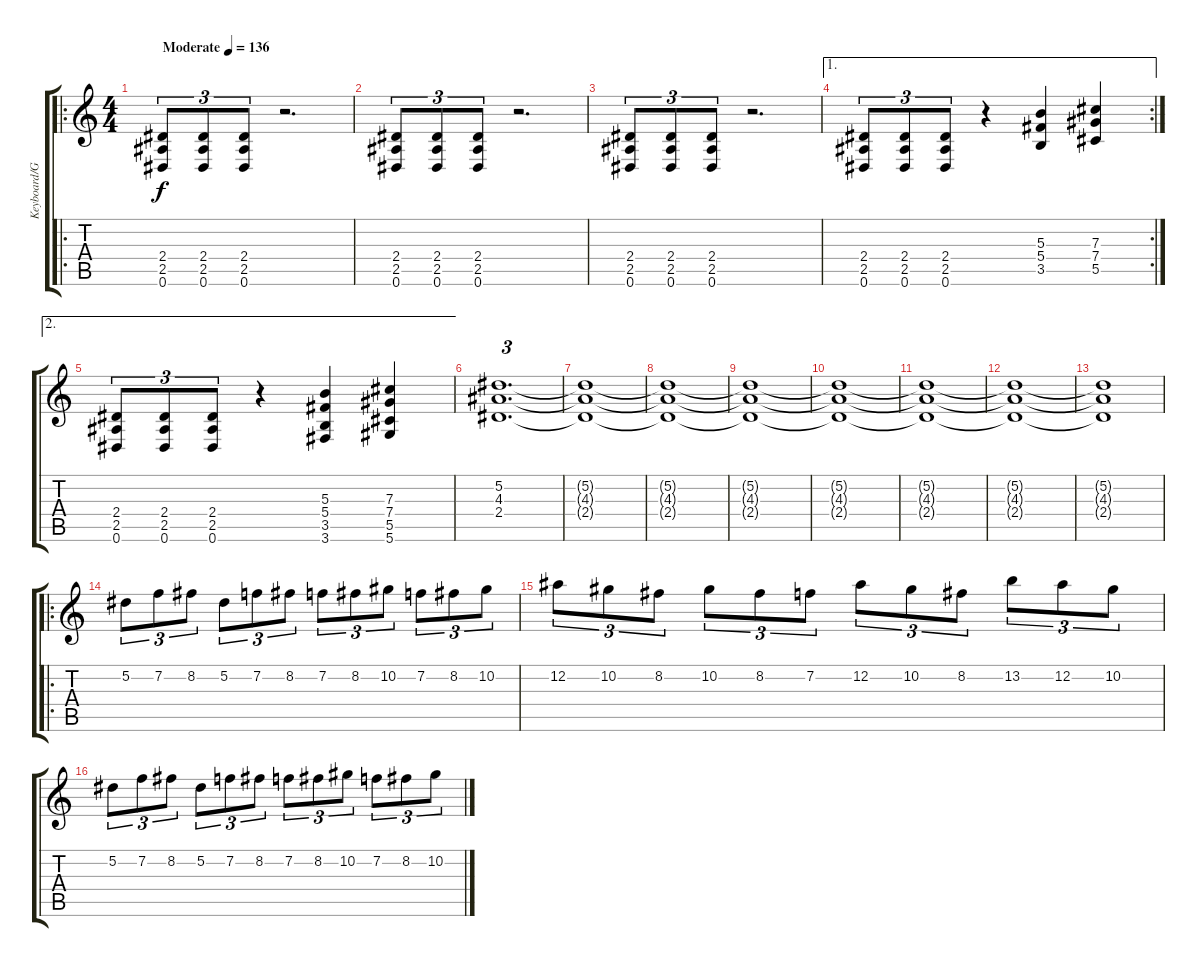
\track ("Keyboard/Guitar" "Keyboard/G") {instrument acousticguitarnylon}
\staff {score tabs}
\tuning (Eb4 Bb3 Gb3 Db3 Ab2 Eb2) {hide}
\ro
\ts (4 4)
\tempo (136 "Moderate")
\clef g2
\ks c
(2.4 2.5 0.6).8{tu (3 2) dy f instrument acousticguitarnylon} (2.4 2.5 0.6).8{tu (3 2)} (2.4 2.5 0.6).8{tu (3 2)} r.2{d} |
(2.4 2.5 0.6).8{tu (3 2)} (2.4 2.5 0.6).8{tu (3 2)} (2.4 2.5 0.6).8{tu (3 2)} r.2{d} |
(2.4 2.5 0.6).8{tu (3 2)} (2.4 2.5 0.6).8{tu (3 2)} (2.4 2.5 0.6).8{tu (3 2)} r.2{d} |
\ae 1
\rc 2
(2.4 2.5 0.6).8{tu (3 2)} (2.4 2.5 0.6).8{tu (3 2)} (2.4 2.5 0.6).8{tu (3 2)} r.4 (5.3 5.4 3.5).4 (7.3 7.4 5.5).4 |
\ae 2
(2.4 2.5 0.6).8{tu (3 2)} (2.4 2.5 0.6).8{tu (3 2)} (2.4 2.5 0.6).8{tu (3 2)} r.4 (5.3 5.4 3.5 3.6).4 (7.3 7.4 5.5 5.6).4 |
(5.2 4.3 2.4).1{d tu (3 2)} |
(5.2{t} 4.3{t} 2.4{t}).1 |
(5.2{t} 4.3{t} 2.4{t}).1 |
(5.2{t} 4.3{t} 2.4{t}).1 |
(5.2{t} 4.3{t} 2.4{t}).1 |
(5.2{t} 4.3{t} 2.4{t}).1 |
(5.2{t} 4.3{t} 2.4{t}).1 |
(5.2{t} 4.3{t} 2.4{t}).1 |
\ro
5.2.8{tu (3 2)} 7.2.8{tu (3 2)} 8.2.8{tu (3 2)} 5.2.8{tu (3 2)} 7.2.8{tu (3 2)} 8.2.8{tu (3 2)} 7.2.8{tu (3 2)} 8.2.8{tu (3 2)} 10.2.8{tu (3 2)} 7.2.8{tu (3 2)} 8.2.8{tu (3 2)} 10.2.8{tu (3 2)} |
12.2.8{tu (3 2)} 10.2.8{tu (3 2)} 8.2.8{tu (3 2)} 10.2.8{tu (3 2)} 8.2.8{tu (3 2)} 7.2.8{tu (3 2)} 12.2.8{tu (3 2)} 10.2.8{tu (3 2)} 8.2.8{tu (3 2)} 13.2.8{tu (3 2)} 12.2.8{tu (3 2)} 10.2.8{tu (3 2)} |
5.2.8{tu (3 2)} 7.2.8{tu (3 2)} 8.2.8{tu (3 2)} 5.2.8{tu (3 2)} 7.2.8{tu (3 2)} 8.2.8{tu (3 2)} 7.2.8{tu (3 2)} 8.2.8{tu (3 2)} 10.2.8{tu (3 2)} 7.2.8{tu (3 2)} 8.2.8{tu (3 2)} 10.2.8{tu (3 2)}
